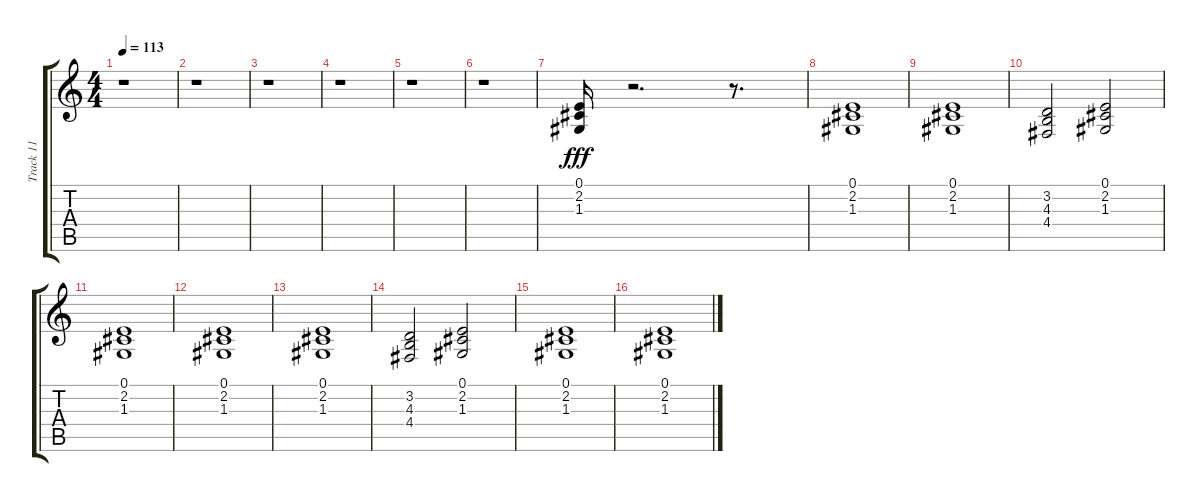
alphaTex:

\track ("Track 11" "Track 11") {instrument synthstrings1}
\staff {score tabs}
\tuning (E4 B3 G3 D3 A2 E2) {hide}
\ts (4 4)
\tempo 113
\clef g2
\ks c
r.1{dy fff} |
r.1 |
r.1 |
r.1 |
r.1 |
r.1 |
(0.1 2.2 1.3).16 r.2{d} r.8{d} |
(0.1 2.2 1.3).1 |
(0.1 2.2 1.3).1 |
(3.2 4.3 4.4).2 (0.1 2.2 1.3).2 |
(0.1 2.2 1.3).1 |
(0.1 2.2 1.3).1 |
(0.1 2.2 1.3).1 |
(3.2 4.3 4.4).2 (0.1 2.2 1.3).2 |
(0.1 2.2 1.3).1 |
(0.1 2.2 1.3).1
